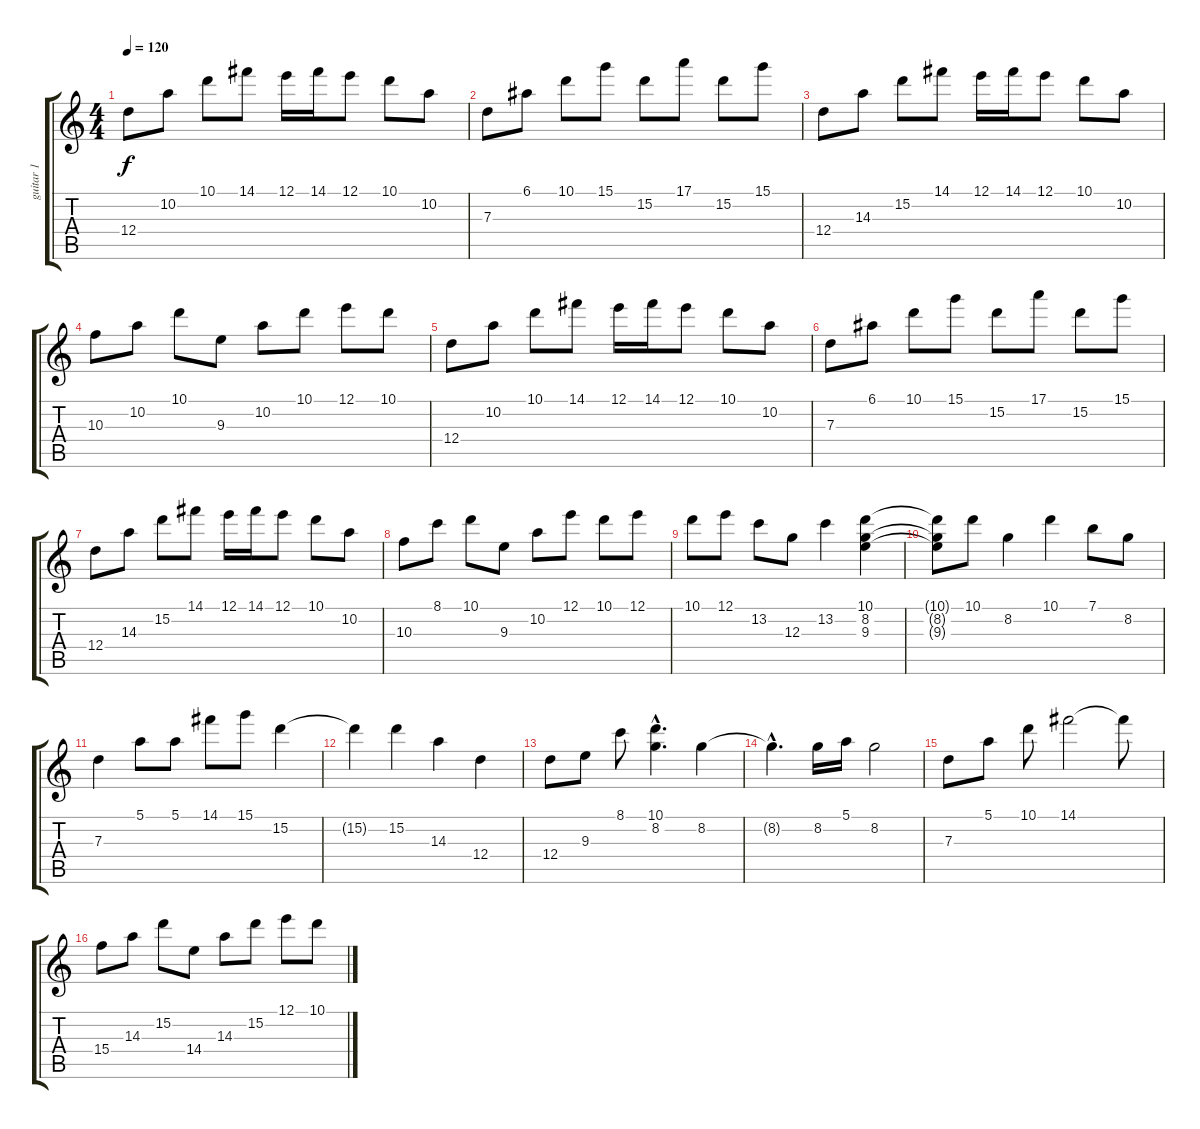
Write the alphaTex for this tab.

\track ("guitar 1" "guitar 1") {instrument overdrivenguitar}
\staff {score tabs}
\tuning (E4 B3 G3 D3 A2 E2) {hide}
\ts (4 4)
\tempo 120
\clef g2
\ks c
12.4.8{dy f} 10.2.8 10.1.8 14.1.8 12.1.16 14.1.16 12.1.8 10.1.8 10.2.8 |
7.3.8 6.1.8 10.1.8 15.1.8 15.2.8 17.1.8 15.2.8 15.1.8 |
12.4.8 14.3.8 15.2.8 14.1.8 12.1.16 14.1.16 12.1.8 10.1.8 10.2.8 |
10.3.8 10.2.8 10.1.8 9.3.8 10.2.8 10.1.8 12.1.8 10.1.8 |
12.4.8 10.2.8 10.1.8 14.1.8 12.1.16 14.1.16 12.1.8 10.1.8 10.2.8 |
7.3.8 6.1.8 10.1.8 15.1.8 15.2.8 17.1.8 15.2.8 15.1.8 |
12.4.8 14.3.8 15.2.8 14.1.8 12.1.16 14.1.16 12.1.8 10.1.8 10.2.8 |
10.3.8 8.1.8 10.1.8 9.3.8 10.2.8 12.1.8 10.1.8 12.1.8 |
10.1.8 12.1.8 13.2.8 12.3.8 13.2.4 (10.1 8.2 9.3).4 |
(10.1{t} 8.2{t} 9.3{t}).8 10.1.8 8.2.4 10.1.4 7.1.8 8.2.8 |
7.3.4 5.1.8 5.1.8 14.1.8 15.1.8 15.2.4 |
15.2{t}.4 15.2.4 14.3.4 12.4.4 |
12.4.8 9.3.8 8.1.8 (10.1{hac} 8.2{hac}).4{d} 8.2.4 |
8.2{hac t}.4{d} 8.2.16 5.1.16 8.2.2 |
7.3.8 5.1.8 10.1.8 14.1.2 14.1{t}.8 |
15.4.8 14.3.8 15.2.8 14.4.8 14.3.8 15.2.8 12.1.8 10.1.8
